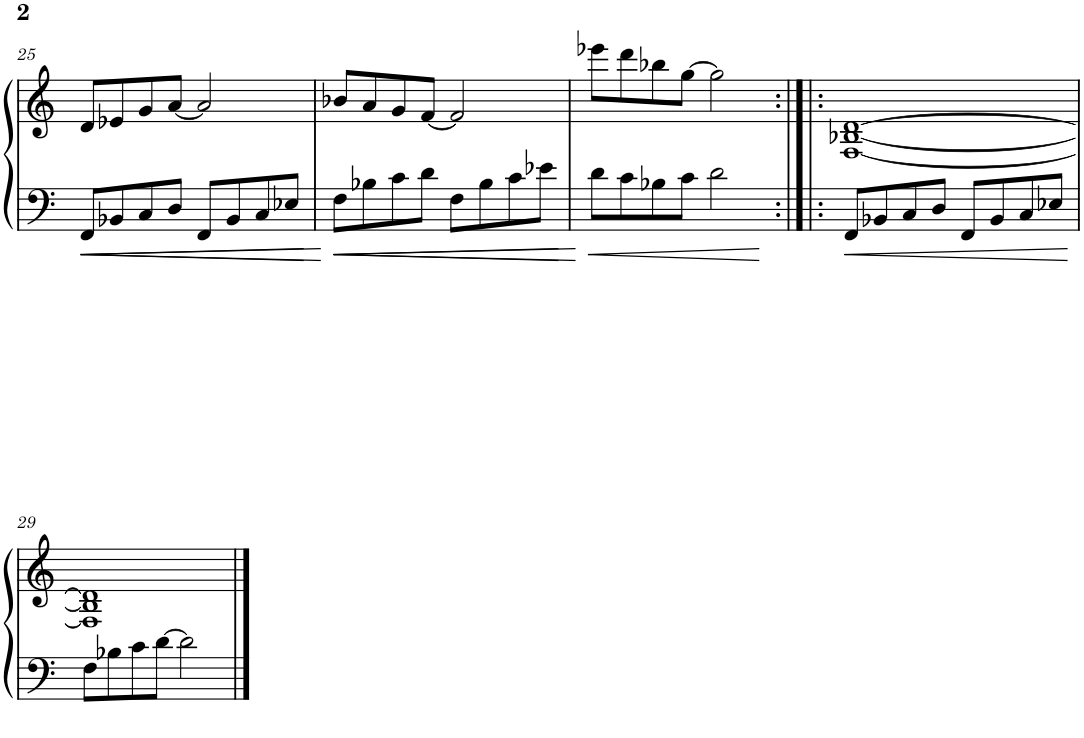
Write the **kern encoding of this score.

**kern	**kern
*part1	*part1
*staff2	*staff1
*I"Piano	*
*I'Pno.	*
!!LO:PB:g=z
*clefF4	*clefG2
*k[]	*k[]
*M4/4	*M4/4
=25	=25
8FF/L	8d/L
8BB-X/	8e-X/
8C/	8g/
8D/J	[8a/J
8FF/L	2a/]
8BB-/	.
8C/	.
8E-X/J	.
=26	=26
8F\L	8b-X/L
8B-X\	8a/
8c\	8g/
8d\J	[8f/J
8F\L	2f/]
8B-\	.
8c\	.
8e-X\J	.
=27	=27
8d\L	8eee-X\L
8c\	8ddd\
8B-X\	8bb-X\
8c\J	[8gg\J
2d\	2gg\]
=28:|!|:	=28:|!|:
8FF/L	[1F [1B-X [1d
8BB-X/	.
8C/	.
8D/J	.
8FF/L	.
8BB-/	.
8C/	.
8E-X/J	.
!!LO:LB:g=z
=29	=29
8F\L	1F] 1B-] 1d]
8B-X\	.
8c\	.
[8d\J	.
2d\]	.
==	==
*-	*-
